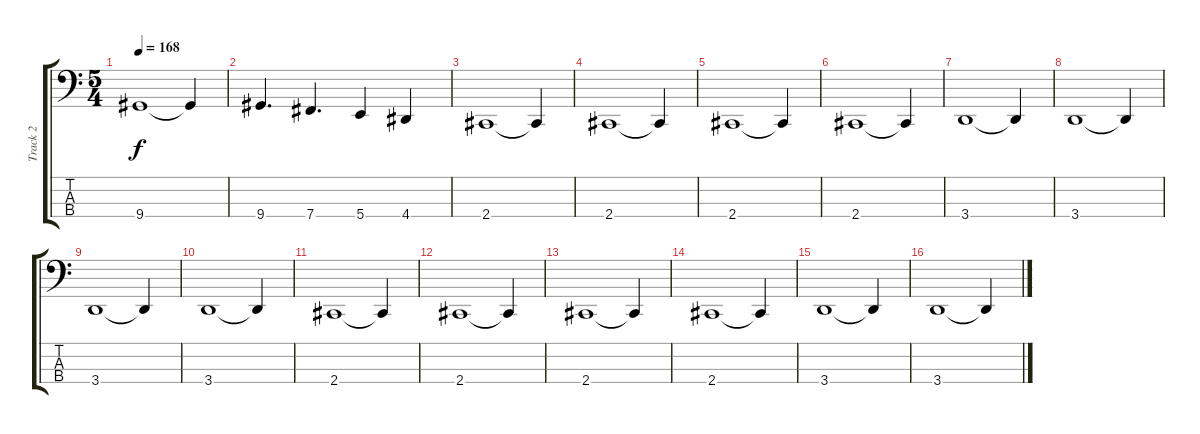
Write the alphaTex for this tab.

\track ("Track 2" "Track 2") {instrument electricbassfinger}
\staff {score tabs}
\tuning (E2 B1 Gb1 B0) {hide}
\ts (5 4)
\tempo 168
\clef f4
\ks c
9.4.1{dy f} 9.4{t}.4 |
9.4.4{d} 7.4.4{d} 5.4.4 4.4.4 |
2.4.1 2.4{t}.4 |
2.4.1 2.4{t}.4 |
2.4.1 2.4{t}.4 |
2.4.1 2.4{t}.4 |
3.4.1 3.4{t}.4 |
3.4.1 3.4{t}.4 |
3.4.1 3.4{t}.4 |
3.4.1 3.4{t}.4 |
2.4.1 2.4{t}.4 |
2.4.1 2.4{t}.4 |
2.4.1 2.4{t}.4 |
2.4.1 2.4{t}.4 |
3.4.1 3.4{t}.4 |
3.4.1 3.4{t}.4
